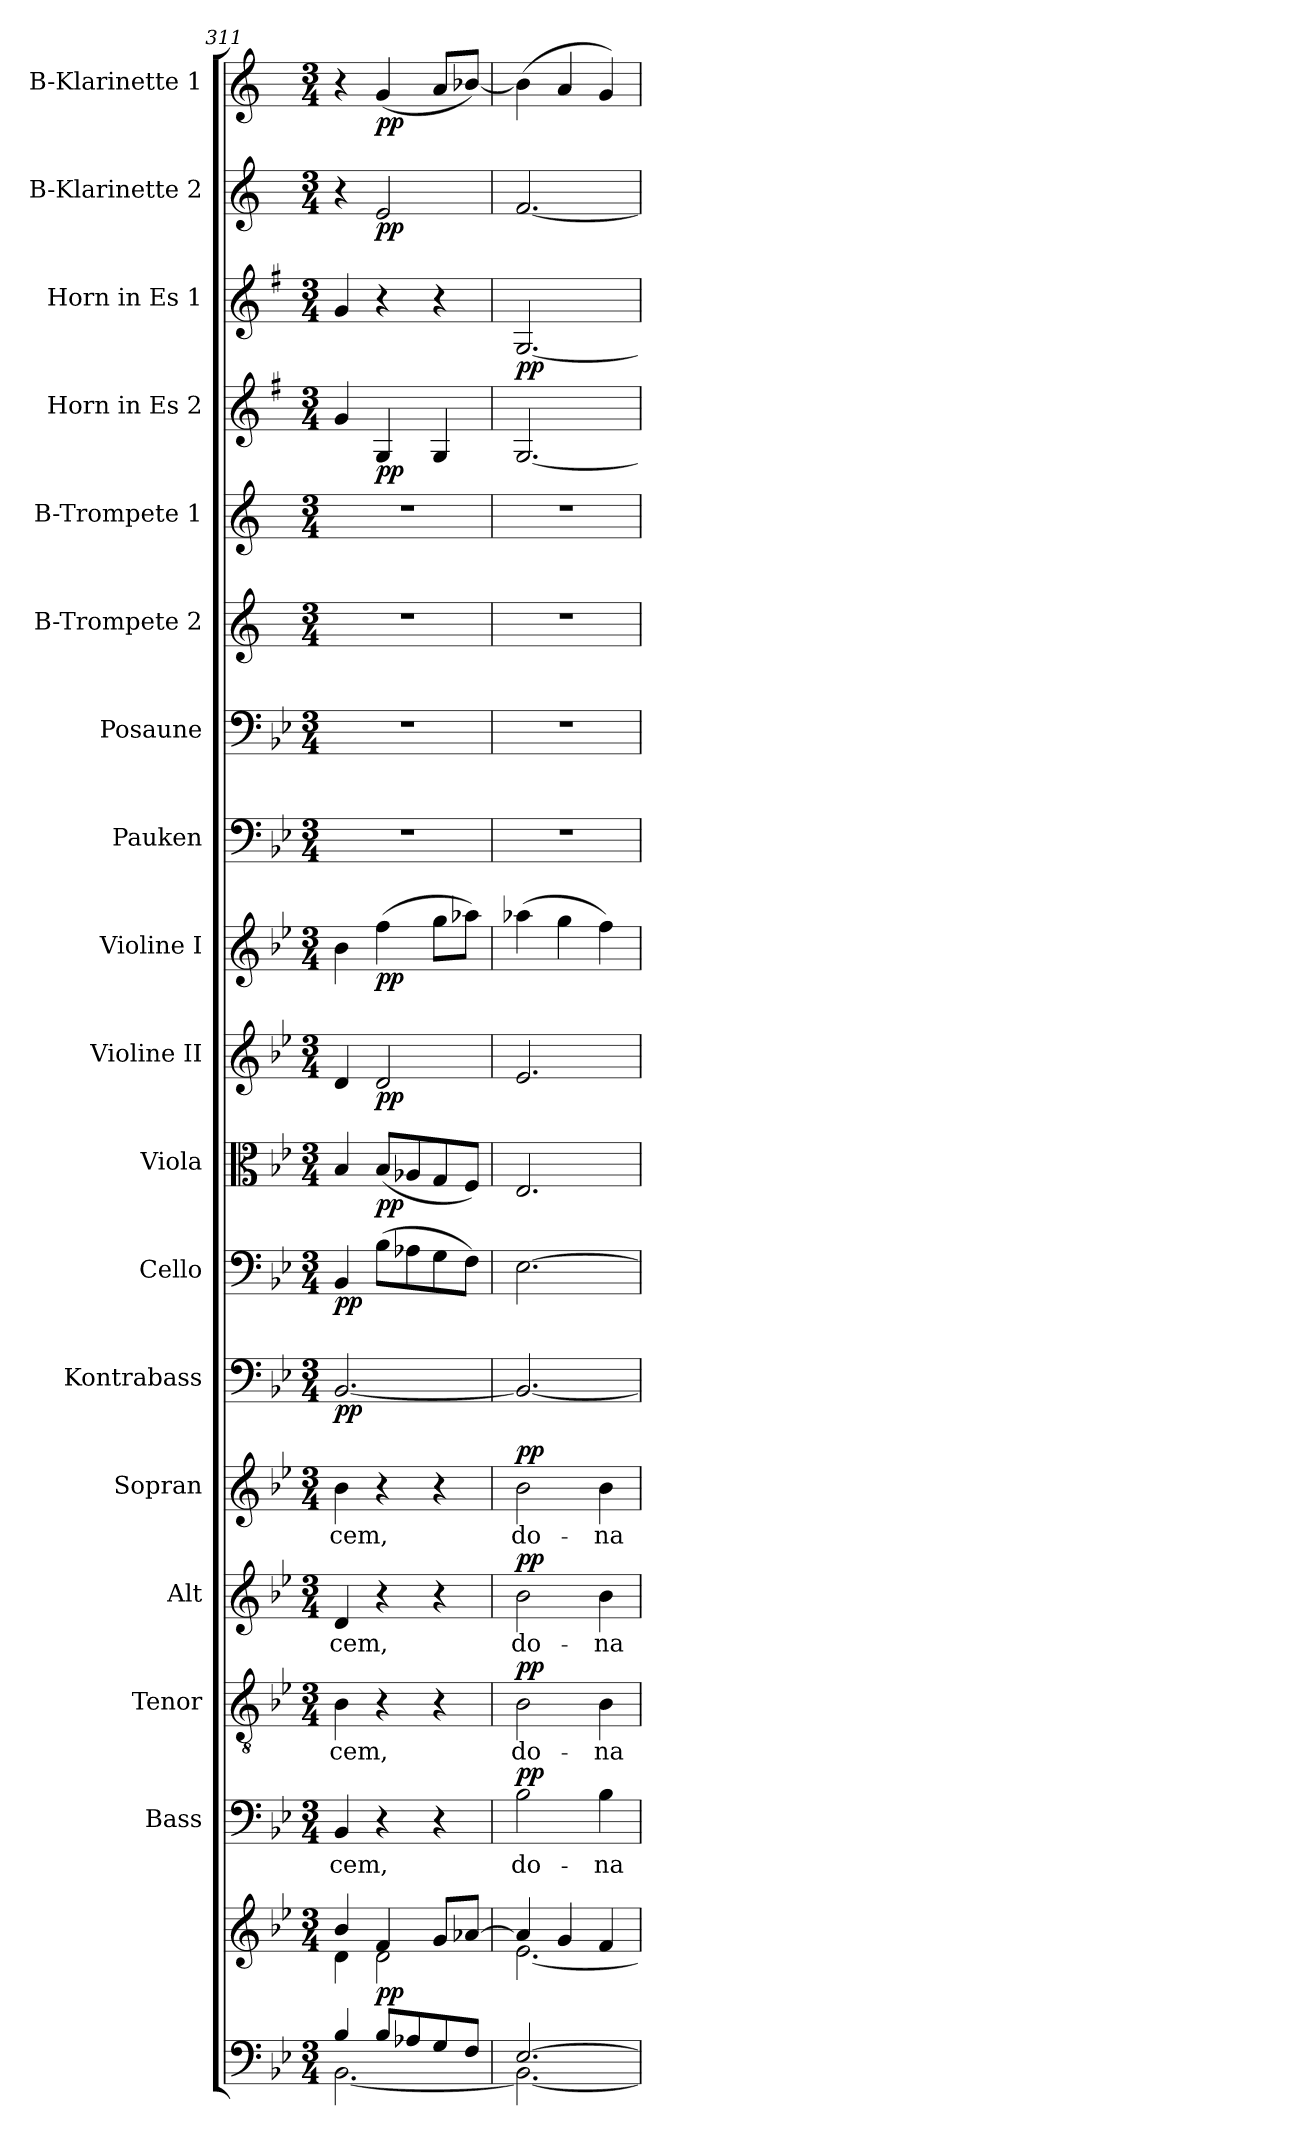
**kern	**kern	**dynam	**kern	**text	**dynam	**kern	**text	**dynam	**kern	**text	**dynam	**kern	**text	**dynam	**kern	**dynam	**kern	**dynam	**kern	**dynam	**kern	**dynam	**kern	**dynam	**kern	**kern	**kern	**kern	**kern	**dynam	**kern	**dynam	**kern	**dynam	**kern	**dynam
*part18	*part18	*part18	*part17	*part17	*part17	*part16	*part16	*part16	*part15	*part15	*part15	*part14	*part14	*part14	*part13	*part13	*part12	*part12	*part11	*part11	*part10	*part10	*part9	*part9	*part8	*part7	*part6	*part5	*part4	*part4	*part3	*part3	*part2	*part2	*part1	*part1
*staff19	*staff18	*staff18/19	*staff17	*staff17	*staff17	*staff16	*staff16	*staff16	*staff15	*staff15	*staff15	*staff14	*staff14	*staff14	*staff13	*staff13	*staff12	*staff12	*staff11	*staff11	*staff10	*staff10	*staff9	*staff9	*staff8	*staff7	*staff6	*staff5	*staff4	*staff4	*staff3	*staff3	*staff2	*staff2	*staff1	*staff1
*	*	*	*I"Bass	*	*	*I"Tenor	*	*	*I"Alt	*	*	*I"Sopran	*	*	*I"Kontrabass	*	*I"Cello	*	*I"Viola	*	*I"Violine II	*	*I"Violine I	*	*I"Pauken	*I"Posaune	*I"B-Trompete 2	*I"B-Trompete 1	*I"Horn in Es 2	*	*I"Horn in Es 1	*	*I"B-Klarinette 2	*	*I"B-Klarinette 1	*
*	*	*	*I'B.	*	*	*I'T.	*	*	*I'A.	*	*	*I'S.	*	*	*I'Kb.	*	*	*	*I'Vla.	*	*I'Vl. II	*	*I'Vl. I	*	*I'Pk.	*I'Pos.	*I'B Trp. 2	*I'B Trp. 1	*	*	*	*	*I'B Kl. 2	*	*I'B Kl. 1	*
*clefF4	*clefG2	*	*clefF4	*	*	*clefGv2	*	*	*clefG2	*	*	*clefG2	*	*	*clefF4	*	*clefF4	*	*clefC3	*	*clefG2	*	*clefG2	*	*clefF4	*clefF4	*clefG2	*clefG2	*clefG2	*	*clefG2	*	*clefG2	*	*clefG2	*
*	*	*	*	*	*	*	*	*	*	*	*	*	*	*	*ITrd7c12	*	*	*	*	*	*	*	*	*	*	*	*ITrd1c2	*ITrd1c2	*ITrd5c9	*	*ITrd5c9	*	*ITrd1c2	*	*ITrd1c2	*
*k[b-e-]	*k[b-e-]	*	*k[b-e-]	*	*	*k[b-e-]	*	*	*k[b-e-]	*	*	*k[b-e-]	*	*	*k[b-e-]	*	*k[b-e-]	*	*k[b-e-]	*	*k[b-e-]	*	*k[b-e-]	*	*k[b-e-]	*k[b-e-]	*k[b-e-]	*k[b-e-]	*k[b-e-]	*	*k[b-e-]	*	*k[b-e-]	*	*k[b-e-]	*
*B-:	*B-:	*	*B-:	*	*	*B-:	*	*	*B-:	*	*	*B-:	*	*	*B-:	*	*B-:	*	*B-:	*	*B-:	*	*B-:	*	*B-:	*B-:	*B-:	*B-:	*B-:	*	*B-:	*	*B-:	*	*B-:	*
*M3/4	*M3/4	*	*M3/4	*	*	*M3/4	*	*	*M3/4	*	*	*M3/4	*	*	*M3/4	*	*M3/4	*	*M3/4	*	*M3/4	*	*M3/4	*	*M3/4	*M3/4	*M3/4	*M3/4	*M3/4	*	*M3/4	*	*M3/4	*	*M3/4	*
=311	=311	=311	=311	=311	=311	=311	=311	=311	=311	=311	=311	=311	=311	=311	=311	=311	=311	=311	=311	=311	=311	=311	=311	=311	=311	=311	=311	=311	=311	=311	=311	=311	=311	=311	=311	=311
*^	*^	*	*	*	*	*	*	*	*	*	*	*	*	*	*	*	*	*	*	*	*	*	*	*	*	*	*	*	*	*	*	*	*	*	*	*
!	!	!	!	!	!	!LO:LY:b	!	!	!LO:LY:b	!	!	!LO:LY:b	!	!	!LO:LY:b	!	!	!LO:DY:b	!	!LO:DY:b	!	!	!	!	!	!	!	!	!	!	!	!	!	!	!	!	!	!
4B-/	[<2.BB-\	4b-/	4d\	.	4BB-/	-cem,	.	4B-\	-cem,	.	4d/	-cem,	.	4b-\	-cem,	.	[2.BBB-/	pp	4BB-/	pp	4B-/	.	4d/	.	4b-\	.	2.r	2.r	2.r	2.r	4B-/	.	4B-/	.	4r	.	4r	.
!	!	!	!	!LO:DY:b	!	!	!	!	!	!	!	!	!	!	!	!	!	!	!	!	!	!LO:DY:b	!	!LO:DY:b	!	!LO:DY:b	!	!	!	!	!	!LO:DY:b	!	!	!	!LO:DY:b	!	!LO:DY:b
8B-/L	.	4f/	2d\	pp	4r	.	.	4r	.	.	4r	.	.	4r	.	.	.	.	(>8B-\L	.	(<8B-/L	pp	2d/	pp	(>4ff\	pp	.	.	.	.	4BB-/	pp	4r	.	2d/	pp	(<4f/	pp
8A-X/	.	.	.	.	.	.	.	.	.	.	.	.	.	.	.	.	.	.	8A-X\	.	8A-X/	.	.	.	.	.	.	.	.	.	.	.	.	.	.	.	.	.
8G/	.	8g/L	.	.	4r	.	.	4r	.	.	4r	.	.	4r	.	.	.	.	8G\	.	8G/	.	.	.	8gg\L	.	.	.	.	.	4BB-/	.	4r	.	.	.	8g/L	.
8F/J	.	[>8a-X/J	.	.	.	.	.	.	.	.	.	.	.	.	.	.	.	.	8F\J)	.	8F/J)	.	.	.	8aa-X\J)	.	.	.	.	.	.	.	.	.	.	.	[8a-X/J)	.
=312	=312	=312	=312	=312	=312	=312	=312	=312	=312	=312	=312	=312	=312	=312	=312	=312	=312	=312	=312	=312	=312	=312	=312	=312	=312	=312	=312	=312	=312	=312	=312	=312	=312	=312	=312	=312	=312	=312
!	!	!	!	!	!	!LO:LY:b	!LO:DY:a	!	!LO:LY:b	!LO:DY:a	!	!LO:LY:b	!LO:DY:a	!	!LO:LY:b	!LO:DY:a	!	!	!	!	!	!	!	!	!	!	!	!	!	!	!	!	!	!LO:DY:b	!	!	!	!
[>2.E-/	2.BB-\_	4a-/]	[<2.e-\	.	2B-\	do-	pp	2B-\	do-	pp	2b-\	do-	pp	2b-\	do-	pp	2.BBB-/_	.	[2.E-\	.	2.E-/	.	2.e-/	.	(>4aa-X\	.	2.r	2.r	2.r	2.r	[2.BB-/	.	[2.BB-/	pp	[2.e-/	.	(>4a-\]	.
.	.	4g/	.	.	.	.	.	.	.	.	.	.	.	.	.	.	.	.	.	.	.	.	.	.	4gg\	.	.	.	.	.	.	.	.	.	.	.	4g/	.
!	!	!	!	!	!	!LO:LY:b	!	!	!LO:LY:b	!	!	!LO:LY:b	!	!	!LO:LY:b	!	!	!	!	!	!	!	!	!	!	!	!	!	!	!	!	!	!	!	!	!	!	!
.	.	4f/	.	.	4B-\	-na	.	4B-\	-na	.	4b-\	-na	.	4b-\	-na	.	.	.	.	.	.	.	.	.	4ff\)	.	.	.	.	.	.	.	.	.	.	.	4f/)	.
*v	*v	*	*	*	*	*	*	*	*	*	*	*	*	*	*	*	*	*	*	*	*	*	*	*	*	*	*	*	*	*	*	*	*	*	*	*	*	*
*	*v	*v	*	*	*	*	*	*	*	*	*	*	*	*	*	*	*	*	*	*	*	*	*	*	*	*	*	*	*	*	*	*	*	*	*	*	*
=	=	=	=	=	=	=	=	=	=	=	=	=	=	=	=	=	=	=	=	=	=	=	=	=	=	=	=	=	=	=	=	=	=	=	=	=
*-	*-	*-	*-	*-	*-	*-	*-	*-	*-	*-	*-	*-	*-	*-	*-	*-	*-	*-	*-	*-	*-	*-	*-	*-	*-	*-	*-	*-	*-	*-	*-	*-	*-	*-	*-	*-
